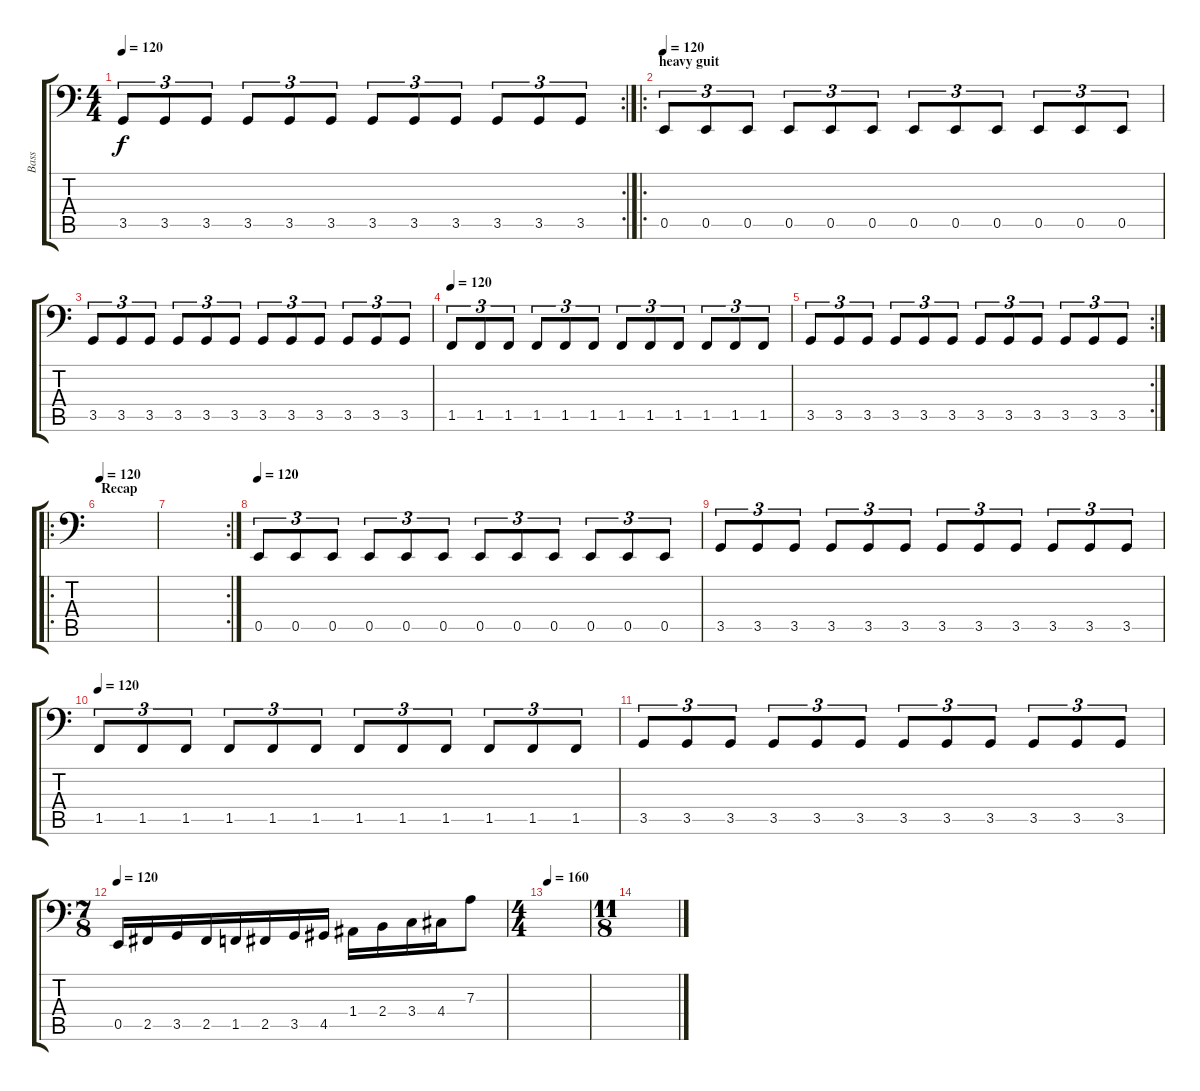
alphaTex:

\track ("Bass" "Bass") {instrument electricbassfinger}
\staff {score tabs}
\tuning (C3 G2 D2 A1 E1 B0) {hide}
\rc 2
\ts (4 4)
\tempo 120
\clef f4
\ks c
3.5.8{tu (3 2) dy f} 3.5.8{tu (3 2)} 3.5.8{tu (3 2)} 3.5.8{tu (3 2)} 3.5.8{tu (3 2)} 3.5.8{tu (3 2)} 3.5.8{tu (3 2)} 3.5.8{tu (3 2)} 3.5.8{tu (3 2)} 3.5.8{tu (3 2)} 3.5.8{tu (3 2)} 3.5.8{tu (3 2)} |
\ro
\section ("" "heavy guit")
\tempo 120
0.5.8{tu (3 2)} 0.5.8{tu (3 2)} 0.5.8{tu (3 2)} 0.5.8{tu (3 2)} 0.5.8{tu (3 2)} 0.5.8{tu (3 2)} 0.5.8{tu (3 2)} 0.5.8{tu (3 2)} 0.5.8{tu (3 2)} 0.5.8{tu (3 2)} 0.5.8{tu (3 2)} 0.5.8{tu (3 2)} |
3.5.8{tu (3 2)} 3.5.8{tu (3 2)} 3.5.8{tu (3 2)} 3.5.8{tu (3 2)} 3.5.8{tu (3 2)} 3.5.8{tu (3 2)} 3.5.8{tu (3 2)} 3.5.8{tu (3 2)} 3.5.8{tu (3 2)} 3.5.8{tu (3 2)} 3.5.8{tu (3 2)} 3.5.8{tu (3 2)} |
\tempo 120
1.5.8{tu (3 2)} 1.5.8{tu (3 2)} 1.5.8{tu (3 2)} 1.5.8{tu (3 2)} 1.5.8{tu (3 2)} 1.5.8{tu (3 2)} 1.5.8{tu (3 2)} 1.5.8{tu (3 2)} 1.5.8{tu (3 2)} 1.5.8{tu (3 2)} 1.5.8{tu (3 2)} 1.5.8{tu (3 2)} |
\rc 2
3.5.8{tu (3 2)} 3.5.8{tu (3 2)} 3.5.8{tu (3 2)} 3.5.8{tu (3 2)} 3.5.8{tu (3 2)} 3.5.8{tu (3 2)} 3.5.8{tu (3 2)} 3.5.8{tu (3 2)} 3.5.8{tu (3 2)} 3.5.8{tu (3 2)} 3.5.8{tu (3 2)} 3.5.8{tu (3 2)} |
\ro
\section ("" "Recap")
\tempo 120
|
\rc 2
|
\tempo 120
0.5.8{tu (3 2)} 0.5.8{tu (3 2)} 0.5.8{tu (3 2)} 0.5.8{tu (3 2)} 0.5.8{tu (3 2)} 0.5.8{tu (3 2)} 0.5.8{tu (3 2)} 0.5.8{tu (3 2)} 0.5.8{tu (3 2)} 0.5.8{tu (3 2)} 0.5.8{tu (3 2)} 0.5.8{tu (3 2)} |
3.5.8{tu (3 2)} 3.5.8{tu (3 2)} 3.5.8{tu (3 2)} 3.5.8{tu (3 2)} 3.5.8{tu (3 2)} 3.5.8{tu (3 2)} 3.5.8{tu (3 2)} 3.5.8{tu (3 2)} 3.5.8{tu (3 2)} 3.5.8{tu (3 2)} 3.5.8{tu (3 2)} 3.5.8{tu (3 2)} |
\tempo 120
1.5.8{tu (3 2)} 1.5.8{tu (3 2)} 1.5.8{tu (3 2)} 1.5.8{tu (3 2)} 1.5.8{tu (3 2)} 1.5.8{tu (3 2)} 1.5.8{tu (3 2)} 1.5.8{tu (3 2)} 1.5.8{tu (3 2)} 1.5.8{tu (3 2)} 1.5.8{tu (3 2)} 1.5.8{tu (3 2)} |
3.5.8{tu (3 2)} 3.5.8{tu (3 2)} 3.5.8{tu (3 2)} 3.5.8{tu (3 2)} 3.5.8{tu (3 2)} 3.5.8{tu (3 2)} 3.5.8{tu (3 2)} 3.5.8{tu (3 2)} 3.5.8{tu (3 2)} 3.5.8{tu (3 2)} 3.5.8{tu (3 2)} 3.5.8{tu (3 2)} |
\ts (7 8)
\tempo 120
0.5.16 2.5.16 3.5.16 2.5.16 1.5.16 2.5.16 3.5.16 4.5.16 1.4.16 2.4.16 3.4.16 4.4.16 7.3.8 |
\ts (4 4)
\tempo 160
|
\ts (11 8)
